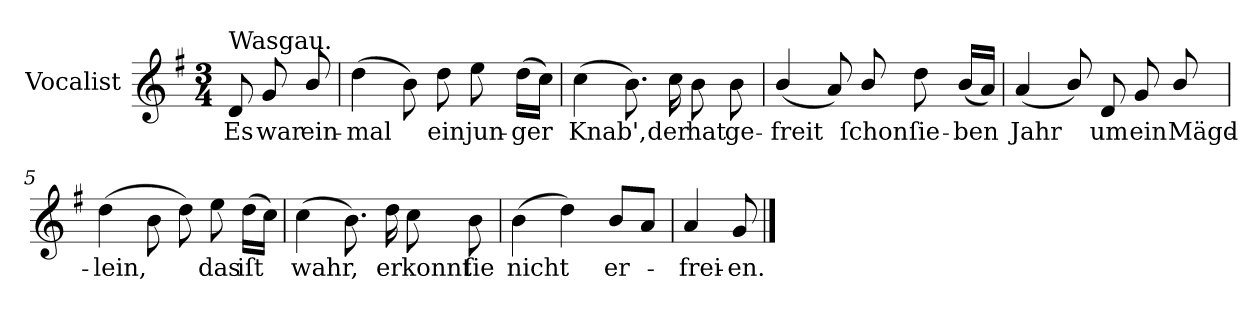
**kern	**text
*part1	*part1
*staff1	*staff1
*I"Vocalist	*
*k[f#]	*
*G:	*
*M3/4	*
=	=
!LO:TX:a:t=Wasgau.	!
8d	Es
8g	war
8b/	ein-
=1	=1
(4dd	-mal
8b)	.
8dd	ein
8ee	jun-
(16ddLL	-ger
16ccJJ)	.
=2	=2
(4cc	Knab',
8.b)	.
16cc	der
8b	hat
8b	ge-
=3	=3
(4b/	-freit
8a)	.
8b/	ſchon
8dd	ſie-
(16bLL	-ben
16aJJ)	.
=4	=4
(4a	Jahr
8b/)	.
8d	um
8g	ein
8b/	Mägd-
=5	=5
(4dd	-lein,
8b	.
8dd)	.
8ee	das
(16ddLL	iſt
16ccJJ)	.
=6	=6
(4cc	wahr,
8.b)	.
16dd	er
8cc	konnt
8b	ſie
=7	=7
(4b	nicht
4dd)	.
8bL	er-
8aJ	.
=8	=8
4a	-frei-
8g	-en.
==	==
*-	*-
